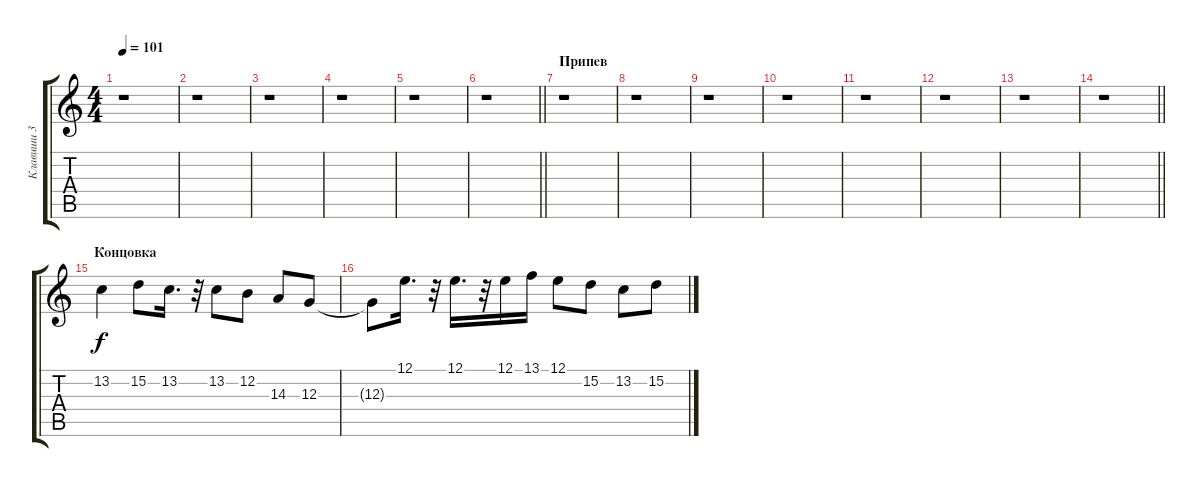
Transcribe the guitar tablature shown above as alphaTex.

\track ("Клавиши 3" "Клавиши 3") {instrument panflute}
\staff {score tabs}
\tuning (E4 B3 G3 D3 A2 E2) {hide}
\ts (4 4)
\tempo 101
\clef g2
\ks c
r.1{dy f} |
r.1 |
r.1 |
r.1 |
r.1 |
\barLineRight lightlight
r.1 |
\section ("" "Припев")
r.1 |
r.1 |
r.1 |
r.1 |
r.1 |
r.1 |
r.1 |
\barLineRight lightlight
r.1 |
\section ("" "Концовка")
13.2.4 15.2.8 13.2.16{d} r.32 13.2.8 12.2.8 14.3.8 12.3.8 |
12.3{t}.8 12.1.16{d} r.32 12.1.16{d} r.32 12.1.16 13.1.16 12.1.8 15.2.8 13.2.8 15.2.8
